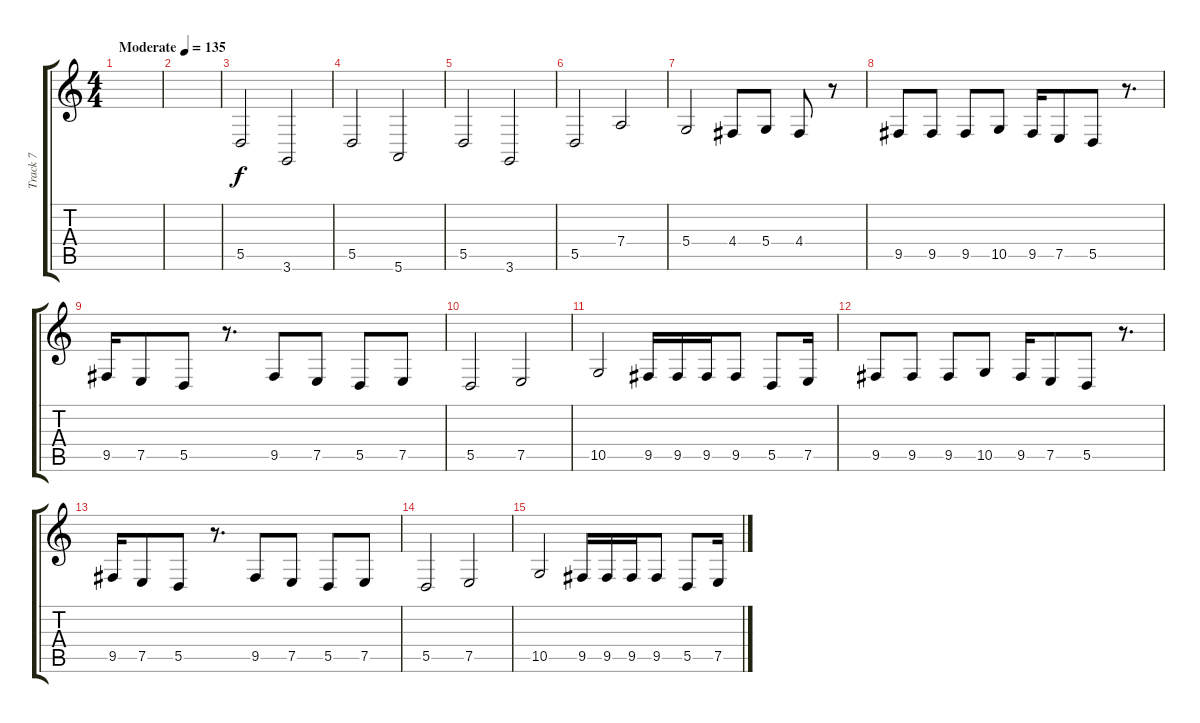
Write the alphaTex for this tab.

\track ("Track 7" "Track 7") {instrument trombone}
\staff {score tabs}
\tuning (E4 B3 G3 D3 A2 E2) {hide}
\ts (4 4)
\tempo (135 "Moderate")
\clef g2
\ks c
|
|
5.5.2 3.6.2 |
5.5.2 5.6.2 |
5.5.2 3.6.2 |
5.5.2 7.4.2 |
5.4.2 4.4.8 5.4.8 4.4.8 r.8 |
9.5.8 9.5.8 9.5.8 10.5.8 9.5.16 7.5.8 5.5.8 r.8{d} |
9.5.16 7.5.8 5.5.8 r.8{d} 9.5.8 7.5.8 5.5.8 7.5.8 |
5.5.2 7.5.2 |
10.5.2 9.5.16 9.5.16 9.5.16 9.5.8 5.5.8 7.5.16 |
9.5.8 9.5.8 9.5.8 10.5.8 9.5.16 7.5.8 5.5.8 r.8{d} |
9.5.16 7.5.8 5.5.8 r.8{d} 9.5.8 7.5.8 5.5.8 7.5.8 |
5.5.2 7.5.2 |
10.5.2 9.5.16 9.5.16 9.5.16 9.5.8 5.5.8 7.5.16
